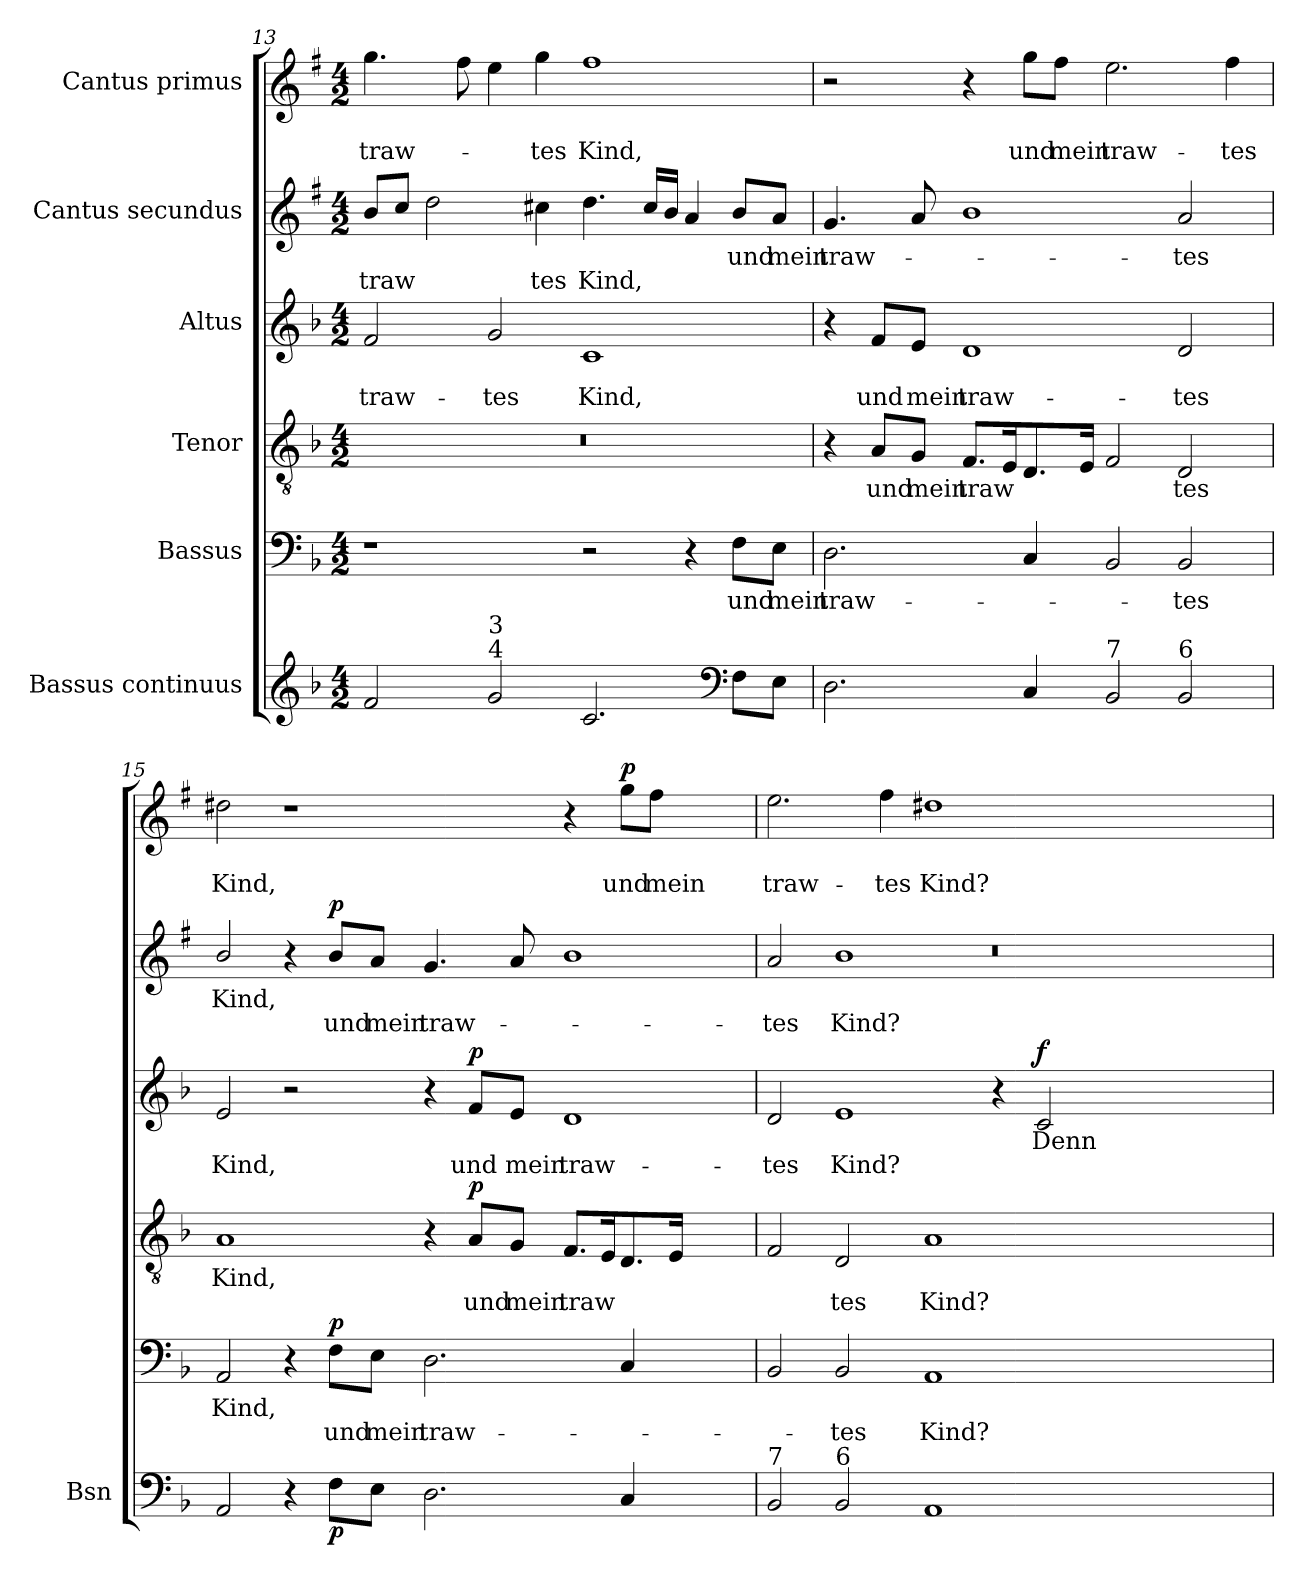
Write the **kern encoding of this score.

**kern	**dynam	**kern	**text	**text	**dynam	**kern	**text	**text	**dynam	**kern	**text	**text	**dynam	**kern	**text	**text	**dynam	**kern	**text	**text	**dynam
*part6	*part6	*part5	*part5	*part5	*part5	*part4	*part4	*part4	*part4	*part3	*part3	*part3	*part3	*part2	*part2	*part2	*part2	*part1	*part1	*part1	*part1
*staff6	*staff6	*staff5	*staff5	*staff5	*staff5	*staff4	*staff4	*staff4	*staff4	*staff3	*staff3	*staff3	*staff3	*staff2	*staff2	*staff2	*staff2	*staff1	*staff1	*staff1	*staff1
*I"Bassus continuus	*	*I"Bassus	*	*	*	*I"Tenor	*	*	*	*I"Altus	*	*	*	*I"Cantus secundus	*	*	*	*I"Cantus primus	*	*	*
*I'Bsn	*	*	*	*	*	*	*	*	*	*	*	*	*	*	*	*	*	*	*	*	*
*clefG2	*	*clefF4	*	*	*	*clefGv2	*	*	*	*clefG2	*	*	*	*clefG2	*	*	*	*clefG2	*	*	*
*	*	*	*	*	*	*	*	*	*	*	*	*	*	*ITrd1c2	*	*	*	*ITrd1c2	*	*	*
*k[b-]	*	*k[b-]	*	*	*	*k[b-]	*	*	*	*k[b-]	*	*	*	*k[b-]	*	*	*	*k[b-]	*	*	*
*F:	*	*F:	*	*	*	*F:	*	*	*	*F:	*	*	*	*F:	*	*	*	*F:	*	*	*
*M4/2	*	*M4/2	*	*	*	*M4/2	*	*	*	*M4/2	*	*	*	*M4/2	*	*	*	*M4/2	*	*	*
=13	=13	=13	=13	=13	=13	=13	=13	=13	=13	=13	=13	=13	=13	=13	=13	=13	=13	=13	=13	=13	=13
!	!	!	!	!	!	!	!	!	!	!	!	!LO:LY:b	!	!	!	!LO:LY:b	!	!	!	!LO:LY:b	!
2f/	.	1r	.	.	.	0r	.	.	.	2f/	.	traw-	.	8a/L	.	traw	.	4.ff\	.	traw-	.
.	.	.	.	.	.	.	.	.	.	.	.	.	.	8b-/J	.	.	.	.	.	.	.
.	.	.	.	.	.	.	.	.	.	.	.	.	.	2cc\	.	.	.	.	.	.	.
.	.	.	.	.	.	.	.	.	.	.	.	.	.	.	.	.	.	8ee\	.	.	.
!LO:TX:a:t=4	!	!	!	!	!	!	!	!	!	!	!	!	!	!	!	!	!	!	!	!	!
!LO:TX:a:t=3	!	!	!	!	!	!	!	!	!	!	!	!	!	!	!	!	!	!	!	!	!
!	!	!	!	!	!	!	!	!	!	!	!	!LO:LY:b	!	!	!	!	!	!	!	!	!
2g/	.	.	.	.	.	.	.	.	.	2g/	.	-tes	.	.	.	.	.	4dd\	.	.	.
!	!	!	!	!	!	!	!	!	!	!	!	!	!	!	!	!LO:LY:b	!	!	!	!LO:LY:b	!
.	.	.	.	.	.	.	.	.	.	.	.	.	.	4bn\	.	tes	.	4ff\	.	-tes	.
!	!	!	!	!	!	!	!	!	!	!	!	!LO:LY:b	!	!	!	!LO:LY:b	!	!	!	!LO:LY:b	!
2.c/	.	2r	.	.	.	.	.	.	.	1c	.	Kind,	.	4.cc\	.	Kind,	.	1ee	.	Kind,	.
.	.	.	.	.	.	.	.	.	.	.	.	.	.	16b/LL	.	.	.	.	.	.	.
.	.	.	.	.	.	.	.	.	.	.	.	.	.	16a/JJ	.	.	.	.	.	.	.
.	.	4r	.	.	.	.	.	.	.	.	.	.	.	4g/	.	.	.	.	.	.	.
*clefF4	*	*	*	*	*	*	*	*	*	*	*	*	*	*	*	*	*	*	*	*	*
!	!	!	!LO:LY:b	!	!	!	!	!	!	!	!	!	!	!	!LO:LY:b	!	!	!	!	!	!
8F\L	.	8F\L	und	.	.	.	.	.	.	.	.	.	.	8a/L	und	.	.	.	.	.	.
!	!	!	!LO:LY:b	!	!	!	!	!	!	!	!	!	!	!	!LO:LY:b	!	!	!	!	!	!
8E\J	.	8E\J	mein	.	.	.	.	.	.	.	.	.	.	8g/J	mein	.	.	.	.	.	.
=14	=14	=14	=14	=14	=14	=14	=14	=14	=14	=14	=14	=14	=14	=14	=14	=14	=14	=14	=14	=14	=14
!	!	!	!LO:LY:b	!	!	!	!	!	!	!	!	!	!	!	!LO:LY:b	!	!	!	!	!	!
2.D\	.	2.D\	traw-	.	.	4r	.	.	.	4r	.	.	.	4.f/	traw-	.	.	2r	.	.	.
!	!	!	!	!	!	!	!LO:LY:b	!	!	!	!	!LO:LY:b	!	!	!	!	!	!	!	!	!
.	.	.	.	.	.	8A/L	und	.	.	8f/L	.	und	.	.	.	.	.	.	.	.	.
!	!	!	!	!	!	!	!LO:LY:b	!	!	!	!	!LO:LY:b	!	!	!	!	!	!	!	!	!
.	.	.	.	.	.	8G/J	mein	.	.	8e/J	.	mein	.	8g/	.	.	.	.	.	.	.
!	!	!	!	!	!	!	!LO:LY:b	!	!	!	!	!LO:LY:b	!	!	!	!	!	!	!	!	!
.	.	.	.	.	.	8.F/L	traw	.	.	1d	.	traw-	.	1a	.	.	.	4r	.	.	.
.	.	.	.	.	.	16E/K	.	.	.	.	.	.	.	.	.	.	.	.	.	.	.
!	!	!	!	!	!	!	!	!	!	!	!	!	!	!	!	!	!	!	!	!LO:LY:b	!
4C/	.	4C/	.	.	.	8.D/	.	.	.	.	.	.	.	.	.	.	.	8ff\L	.	und	.
!	!	!	!	!	!	!	!	!	!	!	!	!	!	!	!	!	!	!	!	!LO:LY:b	!
.	.	.	.	.	.	.	.	.	.	.	.	.	.	.	.	.	.	8ee\J	.	mein	.
.	.	.	.	.	.	16E/Jk	.	.	.	.	.	.	.	.	.	.	.	.	.	.	.
!LO:TX:a:t=7	!	!	!	!	!	!	!	!	!	!	!	!	!	!	!	!	!	!	!	!	!
!	!	!	!	!	!	!	!	!	!	!	!	!	!	!	!	!	!	!	!	!LO:LY:b	!
2BB-/	.	2BB-/	.	.	.	2F/	.	.	.	.	.	.	.	.	.	.	.	2.dd\	.	traw-	.
!LO:TX:a:t=6	!	!	!	!	!	!	!	!	!	!	!	!	!	!	!	!	!	!	!	!	!
!	!	!	!LO:LY:b	!	!	!	!LO:LY:b	!	!	!	!	!LO:LY:b	!	!	!LO:LY:b	!	!	!	!	!	!
2BB-/	.	2BB-/	-tes	.	.	2D/	tes	.	.	2d/	.	-tes	.	2g/	-tes	.	.	.	.	.	.
!	!	!	!	!	!	!	!	!	!	!	!	!	!	!	!	!	!	!	!	!LO:LY:b	!
.	.	.	.	.	.	.	.	.	.	.	.	.	.	.	.	.	.	4ee\	.	-tes	.
!!LO:LB:g=z
=15	=15	=15	=15	=15	=15	=15	=15	=15	=15	=15	=15	=15	=15	=15	=15	=15	=15	=15	=15	=15	=15
!	!	!	!LO:LY:b	!	!	!	!LO:LY:b	!	!	!	!	!LO:LY:b	!	!	!LO:LY:b	!	!	!	!	!LO:LY:b	!
2AA/	.	2AA/	Kind,	.	.	1A	Kind,	.	.	2e/	.	Kind,	.	2a/	Kind,	.	.	2cc#X\	.	Kind,	.
4r	.	4r	.	.	.	.	.	.	.	2r	.	.	.	4r	.	.	.	1r	.	.	.
!	!LO:DY:b	!	!	!LO:LY:b	!LO:DY:b	!	!	!	!	!	!	!	!	!	!	!LO:LY:b	!LO:DY:b	!	!	!	!
8F\L	p	8F\L	.	und	p	.	.	.	.	.	.	.	.	8a/L	.	und	p	.	.	.	.
!	!	!	!	!LO:LY:b	!	!	!	!	!	!	!	!	!	!	!	!LO:LY:b	!	!	!	!	!
8E\J	.	8E\J	.	mein	.	.	.	.	.	.	.	.	.	8g/J	.	mein	.	.	.	.	.
!	!	!	!	!LO:LY:b	!	!	!	!	!	!	!	!	!	!	!	!LO:LY:b	!	!	!	!	!
2.D\	.	2.D\	.	traw-	.	4r	.	.	.	4r	.	.	.	4.f/	.	traw-	.	.	.	.	.
!	!	!	!	!	!	!	!	!LO:LY:b	!LO:DY:b	!	!	!LO:LY:b	!LO:DY:b	!	!	!	!	!	!	!	!
.	.	.	.	.	.	8A/L	.	und	p	8f/L	.	und	p	.	.	.	.	.	.	.	.
!	!	!	!	!	!	!	!	!LO:LY:b	!	!	!	!LO:LY:b	!	!	!	!	!	!	!	!	!
.	.	.	.	.	.	8G/J	.	mein	.	8e/J	.	mein	.	8g/	.	.	.	.	.	.	.
!	!	!	!	!	!	!	!	!LO:LY:b	!	!	!	!LO:LY:b	!	!	!	!	!	!	!	!	!
.	.	.	.	.	.	8.F/L	.	traw	.	1d	.	traw-	.	1a	.	.	.	4r	.	.	.
.	.	.	.	.	.	16E/K	.	.	.	.	.	.	.	.	.	.	.	.	.	.	.
!	!	!	!	!	!	!	!	!	!	!	!	!	!	!	!	!	!	!	!	!LO:LY:b	!LO:DY:b
4C/	.	4C/	.	.	.	8.D/	.	.	.	.	.	.	.	.	.	.	.	8ff\L	.	und	p
!	!	!	!	!	!	!	!	!	!	!	!	!	!	!	!	!	!	!	!	!LO:LY:b	!
.	.	.	.	.	.	.	.	.	.	.	.	.	.	.	.	.	.	8ee\J	.	mein	.
.	.	.	.	.	.	16E/Jk	.	.	.	.	.	.	.	.	.	.	.	.	.	.	.
2ryy	.	2ryy	.	.	.	2ryy	.	.	.	.	.	.	.	.	.	.	.	2ryy	.	.	.
=16	=16	=16	=16	=16	=16	=16	=16	=16	=16	=16	=16	=16	=16	=16	=16	=16	=16	=16	=16	=16	=16
!LO:TX:a:t=7	!	!	!	!	!	!	!	!	!	!	!	!	!	!	!	!	!	!	!	!	!
!	!	!	!	!	!	!	!	!	!	!	!	!LO:LY:b	!	!	!	!LO:LY:b	!	!	!	!LO:LY:b	!
2BB-/	.	2BB-/	.	.	.	2F/	.	.	.	2d/	.	-tes	.	2g/	.	-tes	.	2.dd\	.	traw-	.
!LO:TX:a:t=6	!	!	!	!	!	!	!	!	!	!	!	!	!	!	!	!	!	!	!	!	!
!	!	!	!	!LO:LY:b	!	!	!	!LO:LY:b	!	!	!	!LO:LY:b	!	!	!	!LO:LY:b	!	!	!	!	!
2BB-/	.	2BB-/	.	-tes	.	2D/	.	tes	.	1e	.	Kind?	.	1a	.	Kind?	.	.	.	.	.
!	!	!	!	!	!	!	!	!	!	!	!	!	!	!	!	!	!	!	!	!LO:LY:b	!
.	.	.	.	.	.	.	.	.	.	.	.	.	.	.	.	.	.	4ee\	.	-tes	.
!	!	!	!	!LO:LY:b	!	!	!	!LO:LY:b	!	!	!	!	!	!	!	!	!	!	!	!LO:LY:b	!
1AA	.	1AA	.	Kind?	.	1A	.	Kind?	.	.	.	.	.	.	.	.	.	1cc#X	.	Kind?	.
.	.	.	.	.	.	.	.	.	.	4r	.	.	.	0r	.	.	.	.	.	.	.
!	!	!	!	!	!	!	!	!	!	!	!LO:LY:b	!	!LO:DY:b	!	!	!	!	!	!	!	!
.	.	.	.	.	.	.	.	.	.	2c/	Denn	.	f	.	.	.	.	.	.	.	.
1.ryy	.	1.ryy	.	.	.	1.ryy	.	.	.	.	.	.	.	.	.	.	.	1.ryy	.	.	.
.	.	.	.	.	.	.	.	.	.	1ryy	.	.	.	.	.	.	.	.	.	.	.
.	.	.	.	.	.	.	.	.	.	4ryy	.	.	.	.	.	.	.	.	.	.	.
=	=	=	=	=	=	=	=	=	=	=	=	=	=	=	=	=	=	=	=	=	=
*-	*-	*-	*-	*-	*-	*-	*-	*-	*-	*-	*-	*-	*-	*-	*-	*-	*-	*-	*-	*-	*-
